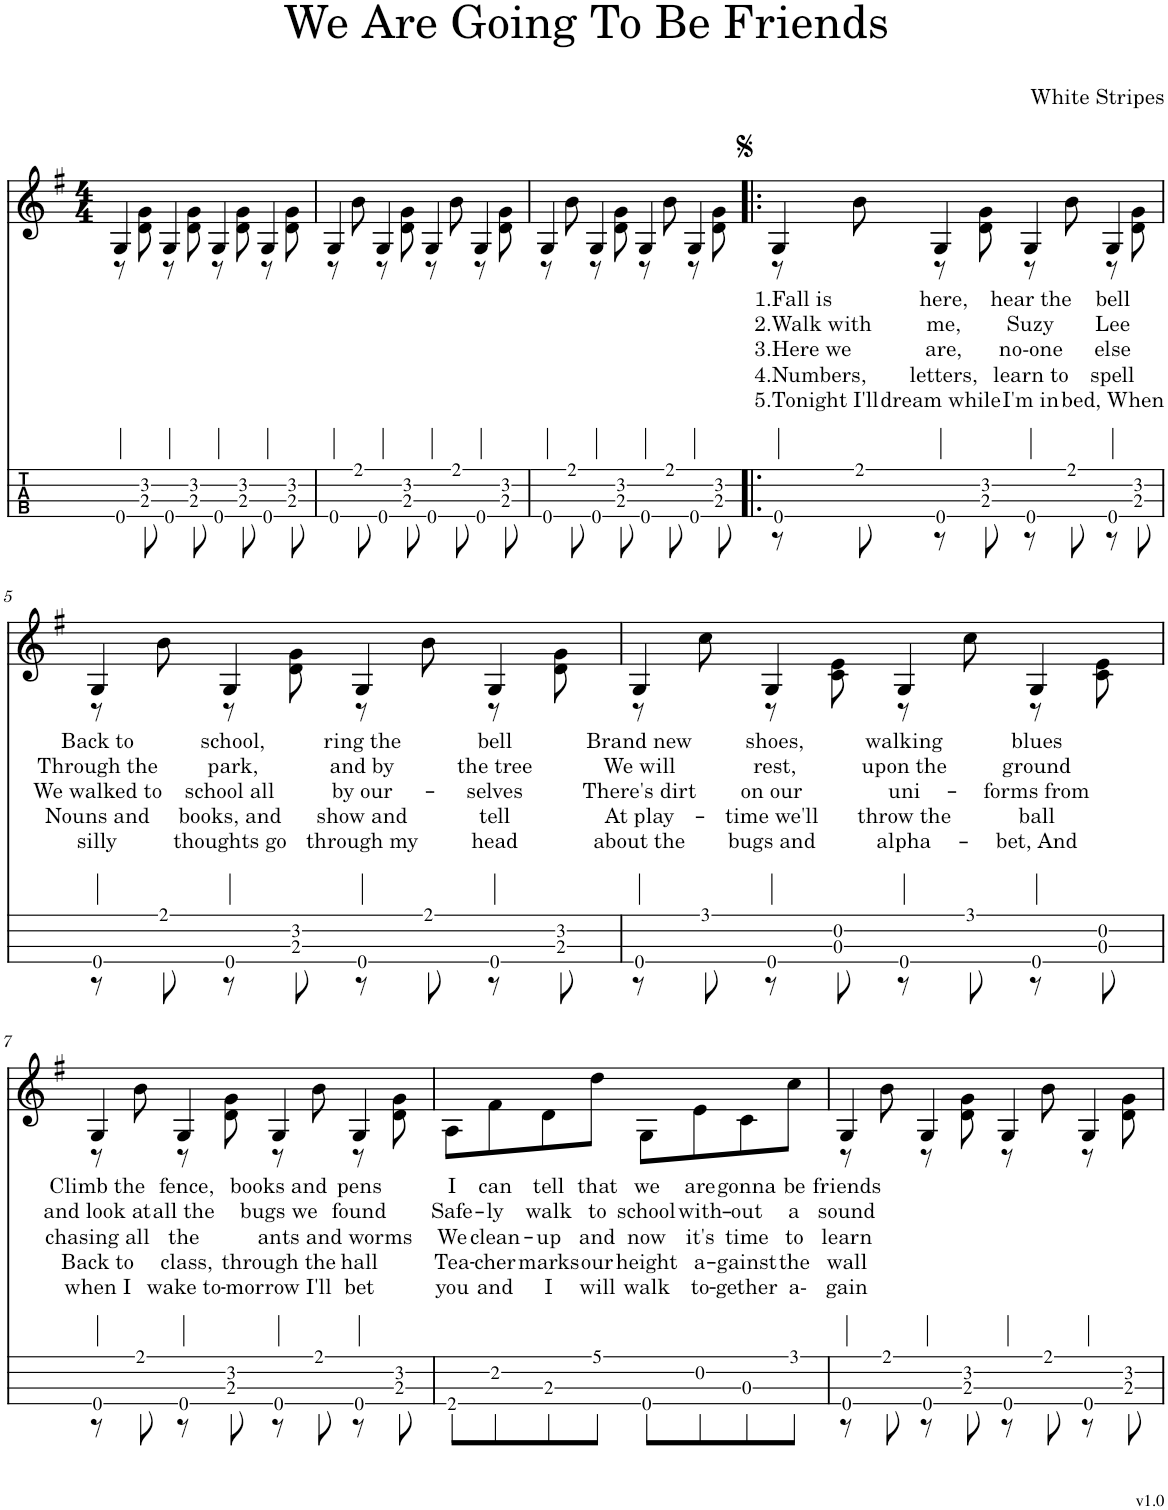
**kern	**kern	**text	**text	**text	**text	**text
*part1	*part1	*part1	*part1	*part1	*part1	*part1
*staff2	*staff1	*staff1	*staff1	*staff1	*staff1	*staff1
*I"Ukulele (Low G)	*	*	*	*	*	*
*I'Uk.	*	*	*	*	*	*
*stria4	*	*	*	*	*	*
*	*clefG2	*	*	*	*	*
*k[f#]	*k[f#]	*	*	*	*	*
*M4/4	*M4/4	*	*	*	*	*
=1	=1	=1	=1	=1	=1	=1
*^	*^	*	*	*	*	*
4G/	8ryy	4G/	8r	.	.	.	.	.
.	8d\ 8g\	.	8d\ 8g\	.	.	.	.	.
4G/	8ryy	4G/	8r	.	.	.	.	.
.	8d\ 8g\	.	8d\ 8g\	.	.	.	.	.
4G/	8ryy	4G/	8r	.	.	.	.	.
.	8d\ 8g\	.	8d\ 8g\	.	.	.	.	.
4G/	8ryy	4G/	8r	.	.	.	.	.
.	8d\ 8g\	.	8d\ 8g\	.	.	.	.	.
=2	=2	=2	=2	=2	=2	=2	=2	=2
4G/	8ryy	4G/	8r	.	.	.	.	.
.	8b\	.	8b\	.	.	.	.	.
4G/	8ryy	4G/	8r	.	.	.	.	.
.	8d\ 8g\	.	8d\ 8g\	.	.	.	.	.
4G/	8ryy	4G/	8r	.	.	.	.	.
.	8b\	.	8b\	.	.	.	.	.
4G/	8ryy	4G/	8r	.	.	.	.	.
.	8d\ 8g\	.	8d\ 8g\	.	.	.	.	.
=3	=3	=3	=3	=3	=3	=3	=3	=3
4G/	8ryy	4G/	8r	.	.	.	.	.
.	8b\	.	8b\	.	.	.	.	.
4G/	8ryy	4G/	8r	.	.	.	.	.
.	8d\ 8g\	.	8d\ 8g\	.	.	.	.	.
4G/	8ryy	4G/	8r	.	.	.	.	.
.	8b\	.	8b\	.	.	.	.	.
4G/	8ryy	4G/	8r	.	.	.	.	.
.	8d\ 8g\	.	8d\ 8g\	.	.	.	.	.
=4!|:	=4!|:	=4!|:	=4!|:	=4!|:	=4!|:	=4!|:	=4!|:	=4!|:
!	!	!	!	!LO:LY:b	!LO:LY:b	!LO:LY:b	!LO:LY:b	!LO:LY:b
4G/	8r	4G/	8r	1.Fall is	2.Walk with	3.Here we	4.Numbers,	5.Tonight I'll
.	8b\	.	8b\	.	.	.	.	.
!	!	!	!	!LO:LY:b	!LO:LY:b	!LO:LY:b	!LO:LY:b	!LO:LY:b
4G/	8r	4G/	8r	here,	me,	are,	letters,	dream while
.	8d\ 8g\	.	8d\ 8g\	.	.	.	.	.
!	!	!	!	!LO:LY:b	!LO:LY:b	!LO:LY:b	!LO:LY:b	!LO:LY:b
4G/	8r	4G/	8r	hear the	Suzy	no-one	learn to	I'm in
.	8b\	.	8b\	.	.	.	.	.
!	!	!	!	!LO:LY:b	!LO:LY:b	!LO:LY:b	!LO:LY:b	!LO:LY:b
4G/	8r	4G/	8r	bell	Lee	else	spell	bed, When
.	8d\ 8g\	.	8d\ 8g\	.	.	.	.	.
!!LO:LB:g=z	!!
=5	=5	=5	=5	=5	=5	=5	=5	=5
!	!	!	!	!LO:LY:b	!LO:LY:b	!LO:LY:b	!LO:LY:b	!LO:LY:b
4G/	8r	4G/	8r	Back to	Through the	We walked to	Nouns and	silly
.	8b\	.	8b\	.	.	.	.	.
!	!	!	!	!LO:LY:b	!LO:LY:b	!LO:LY:b	!LO:LY:b	!LO:LY:b
4G/	8r	4G/	8r	school,	park,	school all	books, and	thoughts go
.	8d\ 8g\	.	8d\ 8g\	.	.	.	.	.
!	!	!	!	!LO:LY:b	!LO:LY:b	!LO:LY:b	!LO:LY:b	!LO:LY:b
4G/	8r	4G/	8r	ring the	and by	by our-	show and	through my
.	8b\	.	8b\	.	.	.	.	.
!	!	!	!	!LO:LY:b	!LO:LY:b	!LO:LY:b	!LO:LY:b	!LO:LY:b
4G/	8r	4G/	8r	bell	the tree	-selves	tell	head
.	8d\ 8g\	.	8d\ 8g\	.	.	.	.	.
=6	=6	=6	=6	=6	=6	=6	=6	=6
!	!	!	!	!LO:LY:b	!LO:LY:b	!LO:LY:b	!LO:LY:b	!LO:LY:b
4G/	8r	4G/	8r	Brand new	We will	There's dirt	At play-	about the
.	8cc\	.	8cc\	.	.	.	.	.
!	!	!	!	!LO:LY:b	!LO:LY:b	!LO:LY:b	!LO:LY:b	!LO:LY:b
4G/	8r	4G/	8r	shoes,	rest,	on our	-time we'll	bugs and
.	8c\ 8e\	.	8c\ 8e\	.	.	.	.	.
!	!	!	!	!LO:LY:b	!LO:LY:b	!LO:LY:b	!LO:LY:b	!LO:LY:b
4G/	8r	4G/	8r	walking	upon the	uni-	throw the	alpha-
.	8cc\	.	8cc\	.	.	.	.	.
!	!	!	!	!LO:LY:b	!LO:LY:b	!LO:LY:b	!LO:LY:b	!LO:LY:b
4G/	8r	4G/	8r	blues	ground	-forms from	ball	-bet, And
.	8c\ 8e\	.	8c\ 8e\	.	.	.	.	.
!!LO:LB:g=z	!!
=7	=7	=7	=7	=7	=7	=7	=7	=7
!	!	!	!	!LO:LY:b	!LO:LY:b	!LO:LY:b	!LO:LY:b	!LO:LY:b
4G/	8r	4G/	8r	Climb the	and look at	chasing all	Back to	when I
.	8b\	.	8b\	.	.	.	.	.
!	!	!	!	!LO:LY:b	!LO:LY:b	!LO:LY:b	!LO:LY:b	!LO:LY:b
4G/	8r	4G/	8r	fence,	all the	the	class,	wake to-
.	8d\ 8g\	.	8d\ 8g\	.	.	.	.	.
!	!	!	!	!LO:LY:b	!LO:LY:b	!LO:LY:b	!LO:LY:b	!LO:LY:b
4G/	8r	4G/	8r	books and	bugs we	ants	through the	-morrow I'll
.	8b\	.	8b\	.	.	.	.	.
!	!	!	!	!LO:LY:b	!LO:LY:b	!LO:LY:b	!LO:LY:b	!LO:LY:b
4G/	8r	4G/	8r	pens	found	and worms	hall	bet
.	8d\ 8g\	.	8d\ 8g\	.	.	.	.	.
=8	=8	=8	=8	=8	=8	=8	=8	=8
!	!	!	!	!LO:LY:b	!LO:LY:b	!LO:LY:b	!LO:LY:b	!LO:LY:b
1ryy	8A\L	1ryy	8A\L	I	Safe-	We	Tea-	you
!	!	!	!	!LO:LY:b	!LO:LY:b	!LO:LY:b	!LO:LY:b	!LO:LY:b
.	8f#\	.	8f#\	can	-ly	clean-	-cher	and
!	!	!	!	!LO:LY:b	!LO:LY:b	!LO:LY:b	!LO:LY:b	!LO:LY:b
.	8d\	.	8d\	tell	walk	-up	marks	I
!	!	!	!	!LO:LY:b	!LO:LY:b	!LO:LY:b	!LO:LY:b	!LO:LY:b
.	8dd\J	.	8dd\J	that	to	and	our	will
!	!	!	!	!LO:LY:b	!LO:LY:b	!LO:LY:b	!LO:LY:b	!LO:LY:b
.	8G\L	.	8G\L	we	school	now	height	walk
!	!	!	!	!LO:LY:b	!LO:LY:b	!LO:LY:b	!LO:LY:b	!LO:LY:b
.	8e\	.	8e\	are	with-	it's	a-	to-
!	!	!	!	!LO:LY:b	!LO:LY:b	!LO:LY:b	!LO:LY:b	!LO:LY:b
.	8c\	.	8c\	gonna	-out	time	-gainst	-gether
!	!	!	!	!LO:LY:b	!LO:LY:b	!LO:LY:b	!LO:LY:b	!LO:LY:b
.	8cc\J	.	8cc\J	be	a	to	the	a-
=9	=9	=9	=9	=9	=9	=9	=9	=9
!	!	!	!	!LO:LY:b	!LO:LY:b	!LO:LY:b	!LO:LY:b	!LO:LY:b
4G/	8r	4G/	8r	friends	sound	learn	wall	gain
.	8b\	.	8b\	.	.	.	.	.
4G/	8r	4G/	8r	.	.	.	.	.
.	8d\ 8g\	.	8d\ 8g\	.	.	.	.	.
4G/	8r	4G/	8r	.	.	.	.	.
.	8b\	.	8b\	.	.	.	.	.
4G/	8r	4G/	8r	.	.	.	.	.
.	8d\ 8g\	.	8d\ 8g\	.	.	.	.	.
*v	*v	*	*	*	*	*	*	*
*	*v	*v	*	*	*	*	*
=	=	=	=	=	=	=
*-	*-	*-	*-	*-	*-	*-
